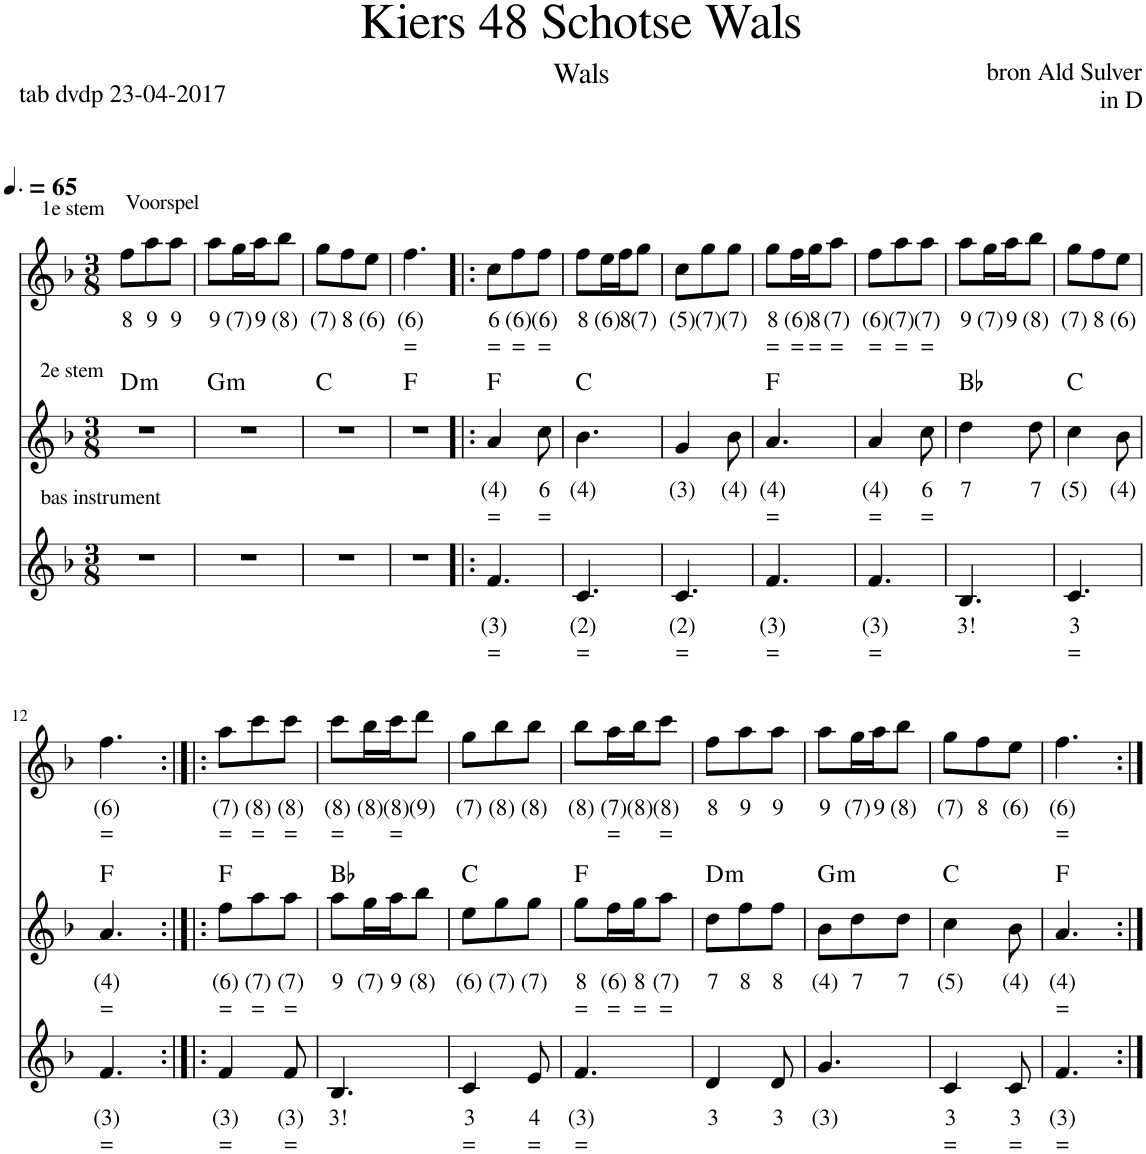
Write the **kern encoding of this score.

**kern	**text	**text	**kern	**text	**text	**harte	**kern	**text	**text
*part3	*part3	*part3	*part2	*part2	*part2	*part2	*part1	*part1	*part1
*staff3	*staff3	*staff3	*staff2	*staff2	*staff2	*	*staff1	*staff1	*staff1
*I"Bas	*	*	*I"Stem	*	*	*	*I"Stem	*	*
*clefG2	*	*	*clefG2	*	*	*	*clefG2	*	*
*k[b-]	*	*	*k[b-]	*	*	*	*k[b-]	*	*
*M3/8	*	*	*M3/8	*	*	*	*M3/8	*	*
*MM98	*	*	*MM98	*	*	*	*MM98	*	*
=1	=1	=1	=1	=1	=1	=1	=1	=1	=1
!	!	!	!	!	!	!	!LO:TX:a:t=Voorspel	!	!
!	!	!	!	!	!	!	!LO:TX:a:t=1e stem	!	!
!	!	!	!LO:TX:a:t=2e stem	!	!	!	!	!	!
!LO:TX:a:t=bas instrument	!	!	!	!	!	!	!	!	!
!	!	!	!	!	!	!LO:H:kt=m	!	!LO:LY:b	!
4.r	.	.	4.r	.	.	D:min	8ff\L	8	.
!	!	!	!	!	!	!	!	!LO:LY:b	!
.	.	.	.	.	.	.	8aa\	9	.
!	!	!	!	!	!	!	!	!LO:LY:b	!
.	.	.	.	.	.	.	8aa\J	9	.
=2	=2	=2	=2	=2	=2	=2	=2	=2	=2
!	!	!	!	!	!	!LO:H:kt=m	!	!LO:LY:b	!
4.r	.	.	4.r	.	.	G:min	8aa\L	9	.
!	!	!	!	!	!	!	!	!LO:LY:b	!
.	.	.	.	.	.	.	16gg\L	(7)	.
!	!	!	!	!	!	!	!	!LO:LY:b	!
.	.	.	.	.	.	.	16aa\J	9	.
!	!	!	!	!	!	!	!	!LO:LY:b	!
.	.	.	.	.	.	.	8bb-\J	(8)	.
=3	=3	=3	=3	=3	=3	=3	=3	=3	=3
!	!	!	!	!	!	!	!	!LO:LY:b	!
4.r	.	.	4.r	.	.	C:maj	8gg\L	(7)	.
!	!	!	!	!	!	!	!	!LO:LY:b	!
.	.	.	.	.	.	.	8ff\	8	.
!	!	!	!	!	!	!	!	!LO:LY:b	!
.	.	.	.	.	.	.	8ee\J	(6)	.
=4	=4	=4	=4	=4	=4	=4	=4	=4	=4
!	!	!	!	!	!	!	!	!LO:LY:b	!LO:LY:b
4.r	.	.	4.r	.	.	F:maj	4.ff\	(6)	=
=5!|:	=5!|:	=5!|:	=5!|:	=5!|:	=5!|:	=5!|:	=5!|:	=5!|:	=5!|:
!	!LO:LY:b	!LO:LY:b	!	!LO:LY:b	!LO:LY:b	!	!	!LO:LY:b	!LO:LY:b
4.f/	(3)	=	4a/	(4)	=	F:maj	8cc\L	6	=
!	!	!	!	!	!	!	!	!LO:LY:b	!LO:LY:b
.	.	.	.	.	.	.	8ff\	(6)	=
!	!	!	!	!LO:LY:b	!LO:LY:b	!	!	!LO:LY:b	!LO:LY:b
.	.	.	8cc\	6	=	.	8ff\J	(6)	=
=6	=6	=6	=6	=6	=6	=6	=6	=6	=6
!	!LO:LY:b	!LO:LY:b	!	!LO:LY:b	!	!	!	!LO:LY:b	!
4.c/	(2)	=	4.b-\	(4)	.	C:maj	8ff\L	8	.
!	!	!	!	!	!	!	!	!LO:LY:b	!
.	.	.	.	.	.	.	16ee\L	(6)	.
!	!	!	!	!	!	!	!	!LO:LY:b	!
.	.	.	.	.	.	.	16ff\J	8	.
!	!	!	!	!	!	!	!	!LO:LY:b	!
.	.	.	.	.	.	.	8gg\J	(7)	.
=7	=7	=7	=7	=7	=7	=7	=7	=7	=7
!	!LO:LY:b	!LO:LY:b	!	!LO:LY:b	!	!	!	!LO:LY:b	!
4.c/	(2)	=	4g/	(3)	.	.	8cc\L	(5)	.
!	!	!	!	!	!	!	!	!LO:LY:b	!
.	.	.	.	.	.	.	8gg\	(7)	.
!	!	!	!	!LO:LY:b	!	!	!	!LO:LY:b	!
.	.	.	8b-\	(4)	.	.	8gg\J	(7)	.
=8	=8	=8	=8	=8	=8	=8	=8	=8	=8
!	!LO:LY:b	!LO:LY:b	!	!LO:LY:b	!LO:LY:b	!	!	!LO:LY:b	!LO:LY:b
4.f/	(3)	=	4.a/	(4)	=	F:maj	8gg\L	8	=
!	!	!	!	!	!	!	!	!LO:LY:b	!LO:LY:b
.	.	.	.	.	.	.	16ff\L	(6)	=
!	!	!	!	!	!	!	!	!LO:LY:b	!LO:LY:b
.	.	.	.	.	.	.	16gg\J	8	=
!	!	!	!	!	!	!	!	!LO:LY:b	!LO:LY:b
.	.	.	.	.	.	.	8aa\J	(7)	=
=9	=9	=9	=9	=9	=9	=9	=9	=9	=9
!	!LO:LY:b	!LO:LY:b	!	!LO:LY:b	!LO:LY:b	!	!	!LO:LY:b	!LO:LY:b
4.f/	(3)	=	4a/	(4)	=	.	8ff\L	(6)	=
!	!	!	!	!	!	!	!	!LO:LY:b	!LO:LY:b
.	.	.	.	.	.	.	8aa\	(7)	=
!	!	!	!	!LO:LY:b	!LO:LY:b	!	!	!LO:LY:b	!LO:LY:b
.	.	.	8cc\	6	=	.	8aa\J	(7)	=
=10	=10	=10	=10	=10	=10	=10	=10	=10	=10
!	!LO:LY:b	!	!	!LO:LY:b	!	!	!	!LO:LY:b	!
4.B-/	3!	.	4dd\	7	.	Bb:maj	8aa\L	9	.
!	!	!	!	!	!	!	!	!LO:LY:b	!
.	.	.	.	.	.	.	16gg\L	(7)	.
!	!	!	!	!	!	!	!	!LO:LY:b	!
.	.	.	.	.	.	.	16aa\J	9	.
!	!	!	!	!LO:LY:b	!	!	!	!LO:LY:b	!
.	.	.	8dd\	7	.	.	8bb-\J	(8)	.
=11	=11	=11	=11	=11	=11	=11	=11	=11	=11
!	!LO:LY:b	!LO:LY:b	!	!LO:LY:b	!	!	!	!LO:LY:b	!
4.c/	3	=	4cc\	(5)	.	C:maj	8gg\L	(7)	.
!	!	!	!	!	!	!	!	!LO:LY:b	!
.	.	.	.	.	.	.	8ff\	8	.
!	!	!	!	!LO:LY:b	!	!	!	!LO:LY:b	!
.	.	.	8b-\	(4)	.	.	8ee\J	(6)	.
!!LO:LB:g=z
=12	=12	=12	=12	=12	=12	=12	=12	=12	=12
!	!LO:LY:b	!LO:LY:b	!	!LO:LY:b	!LO:LY:b	!	!	!LO:LY:b	!LO:LY:b
4.f/	(3)	=	4.a/	(4)	=	F:maj	4.ff\	(6)	=
=13:|!|:	=13:|!|:	=13:|!|:	=13:|!|:	=13:|!|:	=13:|!|:	=13:|!|:	=13:|!|:	=13:|!|:	=13:|!|:
!	!LO:LY:b	!LO:LY:b	!	!LO:LY:b	!LO:LY:b	!	!	!LO:LY:b	!LO:LY:b
4f/	(3)	=	8ff\L	(6)	=	F:maj	8aa\L	(7)	=
!	!	!	!	!LO:LY:b	!LO:LY:b	!	!	!LO:LY:b	!LO:LY:b
.	.	.	8aa\	(7)	=	.	8ccc\	(8)	=
!	!LO:LY:b	!LO:LY:b	!	!LO:LY:b	!LO:LY:b	!	!	!LO:LY:b	!LO:LY:b
8f/	(3)	=	8aa\J	(7)	=	.	8ccc\J	(8)	=
=14	=14	=14	=14	=14	=14	=14	=14	=14	=14
!	!LO:LY:b	!	!	!LO:LY:b	!	!	!	!LO:LY:b	!LO:LY:b
4.B-/	3!	.	8aa\L	9	.	Bb:maj	8ccc\L	(8)	=
!	!	!	!	!LO:LY:b	!	!	!	!LO:LY:b	!
.	.	.	16gg\L	(7)	.	.	16bb-\L	(8)	.
!	!	!	!	!LO:LY:b	!	!	!	!LO:LY:b	!LO:LY:b
.	.	.	16aa\J	9	.	.	16ccc\J	(8)	=
!	!	!	!	!LO:LY:b	!	!	!	!LO:LY:b	!
.	.	.	8bb-\J	(8)	.	.	8ddd\J	(9)	.
=15	=15	=15	=15	=15	=15	=15	=15	=15	=15
!	!LO:LY:b	!LO:LY:b	!	!LO:LY:b	!	!	!	!LO:LY:b	!
4c/	3	=	8ee\L	(6)	.	C:maj	8gg\L	(7)	.
!	!	!	!	!LO:LY:b	!	!	!	!LO:LY:b	!
.	.	.	8gg\	(7)	.	.	8bb-\	(8)	.
!	!LO:LY:b	!LO:LY:b	!	!LO:LY:b	!	!	!	!LO:LY:b	!
8e/	4	=	8gg\J	(7)	.	.	8bb-\J	(8)	.
=16	=16	=16	=16	=16	=16	=16	=16	=16	=16
!	!LO:LY:b	!LO:LY:b	!	!LO:LY:b	!LO:LY:b	!	!	!LO:LY:b	!
4.f/	(3)	=	8gg\L	8	=	F:maj	8bb-\L	(8)	.
!	!	!	!	!LO:LY:b	!LO:LY:b	!	!	!LO:LY:b	!LO:LY:b
.	.	.	16ff\L	(6)	=	.	16aa\L	(7)	=
!	!	!	!	!LO:LY:b	!LO:LY:b	!	!	!LO:LY:b	!
.	.	.	16gg\J	8	=	.	16bb-\J	(8)	.
!	!	!	!	!LO:LY:b	!LO:LY:b	!	!	!LO:LY:b	!LO:LY:b
.	.	.	8aa\J	(7)	=	.	8ccc\J	(8)	=
=17	=17	=17	=17	=17	=17	=17	=17	=17	=17
!	!LO:LY:b	!	!	!LO:LY:b	!	!LO:H:kt=m	!	!LO:LY:b	!
4d/	3	.	8dd\L	7	.	D:min	8ff\L	8	.
!	!	!	!	!LO:LY:b	!	!	!	!LO:LY:b	!
.	.	.	8ff\	8	.	.	8aa\	9	.
!	!LO:LY:b	!	!	!LO:LY:b	!	!	!	!LO:LY:b	!
8d/	3	.	8ff\J	8	.	.	8aa\J	9	.
=18	=18	=18	=18	=18	=18	=18	=18	=18	=18
!	!LO:LY:b	!	!	!LO:LY:b	!	!LO:H:kt=m	!	!LO:LY:b	!
4.g/	(3)	.	8b-\L	(4)	.	G:min	8aa\L	9	.
!	!	!	!	!LO:LY:b	!	!	!	!LO:LY:b	!
.	.	.	8dd\	7	.	.	16gg\L	(7)	.
!	!	!	!	!	!	!	!	!LO:LY:b	!
.	.	.	.	.	.	.	16aa\J	9	.
!	!	!	!	!LO:LY:b	!	!	!	!LO:LY:b	!
.	.	.	8dd\J	7	.	.	8bb-\J	(8)	.
=19	=19	=19	=19	=19	=19	=19	=19	=19	=19
!	!LO:LY:b	!LO:LY:b	!	!LO:LY:b	!	!	!	!LO:LY:b	!
4c/	3	=	4cc\	(5)	.	C:maj	8gg\L	(7)	.
!	!	!	!	!	!	!	!	!LO:LY:b	!
.	.	.	.	.	.	.	8ff\	8	.
!	!LO:LY:b	!LO:LY:b	!	!LO:LY:b	!	!	!	!LO:LY:b	!
8c/	3	=	8b-\	(4)	.	.	8ee\J	(6)	.
=20	=20	=20	=20	=20	=20	=20	=20	=20	=20
!	!LO:LY:b	!LO:LY:b	!	!LO:LY:b	!LO:LY:b	!	!	!LO:LY:b	!LO:LY:b
4.f/	(3)	=	4.a/	(4)	=	F:maj	4.ff\	(6)	=
=:|!	=:|!	=:|!	=:|!	=:|!	=:|!	=:|!	=:|!	=:|!	=:|!
*-	*-	*-	*-	*-	*-	*-	*-	*-	*-
